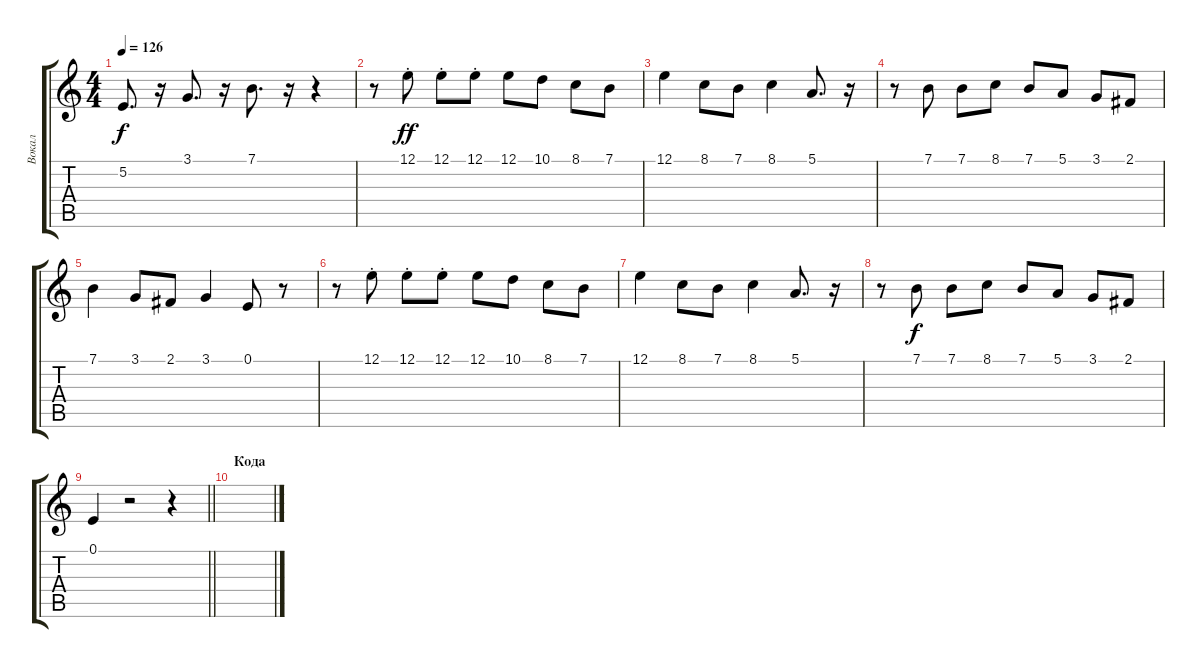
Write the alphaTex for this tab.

\track ("Вокал" "Вокал") {instrument voiceoohs}
\staff {score tabs}
\tuning (E4 B3 G3 D3 A2 E2) {hide}
\ts (4 4)
\tempo 126
\clef g2
\ks c
5.2.8{d dy f} r.16 3.1.8{d} r.16 7.1.8{d} r.16 r.4 |
r.8 12.1{st}.8{dy ff} 12.1{st}.8 12.1{st}.8 12.1.8 10.1.8 8.1.8 7.1.8 |
12.1.4 8.1.8 7.1.8 8.1.4 5.1.8{d} r.16 |
r.8 7.1.8 7.1.8 8.1.8 7.1.8 5.1.8 3.1.8 2.1.8 |
7.1.4 3.1.8 2.1.8 3.1.4 0.1.8 r.8 |
r.8 12.1{st}.8 12.1{st}.8 12.1{st}.8 12.1.8 10.1.8 8.1.8 7.1.8 |
12.1.4 8.1.8 7.1.8 8.1.4 5.1.8{d} r.16 |
r.8 7.1.8{dy f} 7.1.8 8.1.8 7.1.8 5.1.8 3.1.8 2.1.8 |
\barLineRight lightlight
0.1.4 r.2 r.4 |
\section ("" "Кода")
